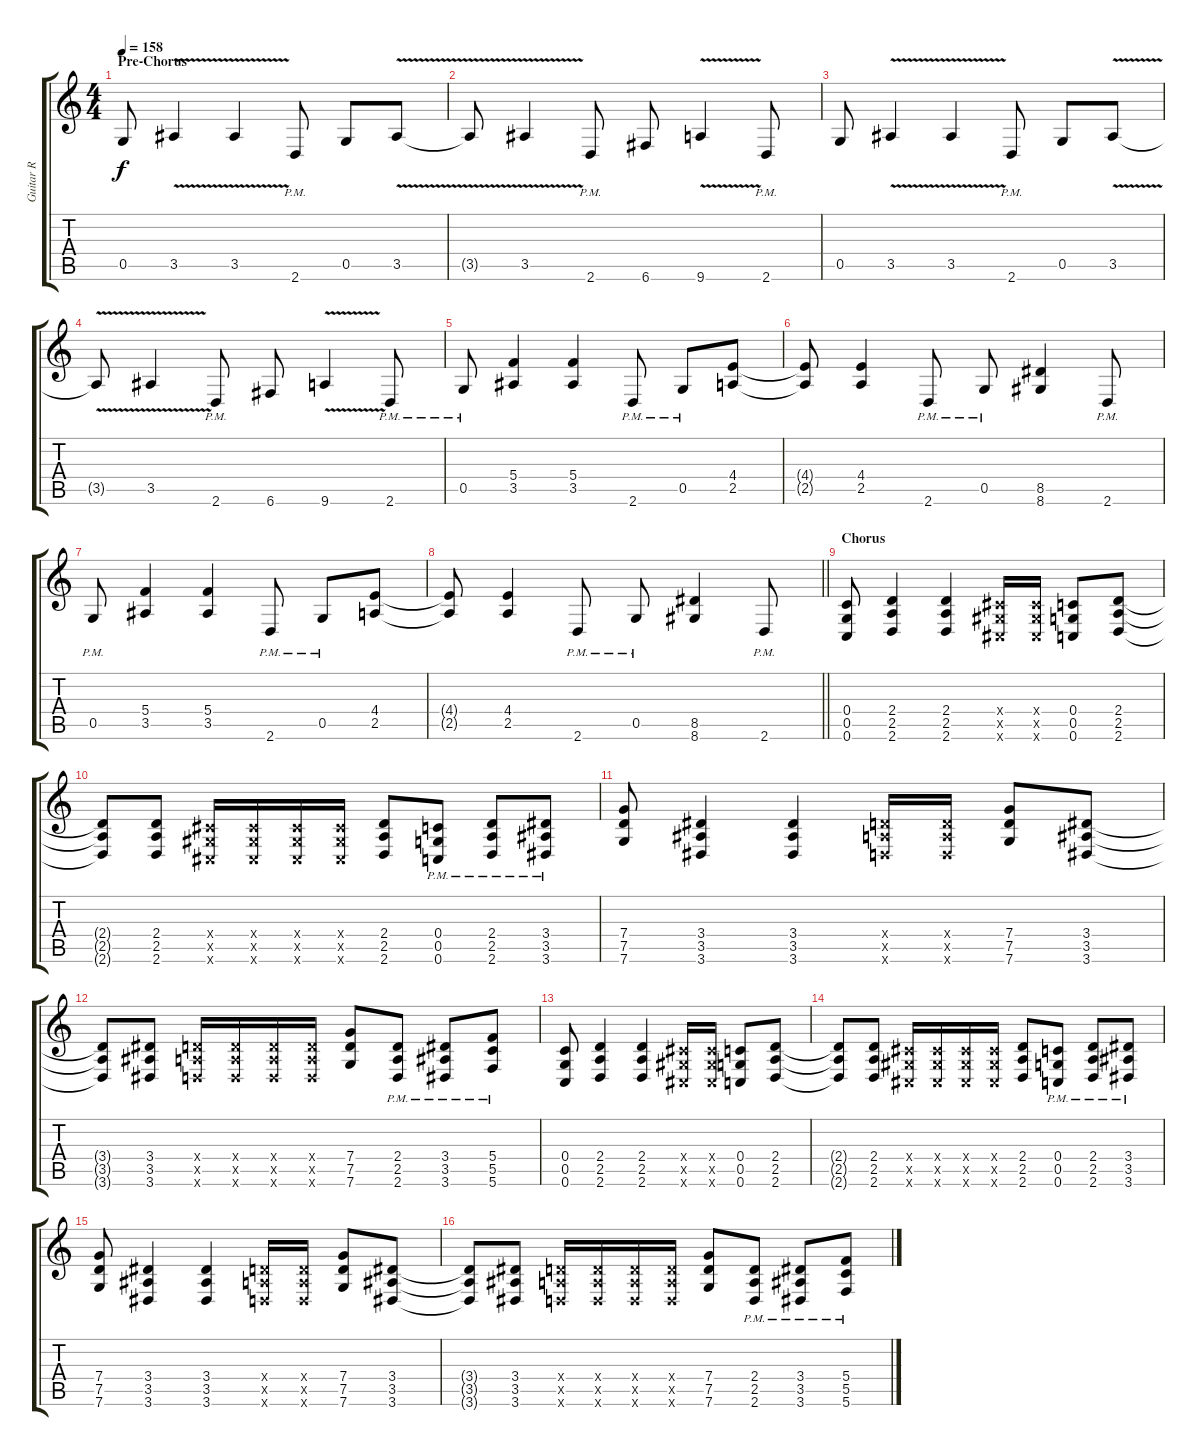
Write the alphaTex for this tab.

\track ("Guitar R" "Guitar R") {instrument overdrivenguitar}
\staff {score tabs}
\tuning (D4 A3 F3 C3 G2 C2) {hide}
\ts (4 4)
\section ("" "Pre-Chorus")
\tempo 158
\clef g2
\ks c
0.5.8{dy f} 3.5{v}.4 3.5{v}.4 2.6{pm}.8 0.5.8 3.5{v}.8 |
3.5{t}.8 3.5{v}.4 2.6{pm}.8 6.6.8 9.6{v}.4 2.6{pm}.8 |
0.5.8 3.5{v}.4 3.5{v}.4 2.6{pm}.8 0.5.8 3.5{v}.8 |
3.5{t}.8 3.5{v}.4 2.6{pm}.8 6.6.8 9.6{v}.4 2.6{pm}.8 |
0.5{pm}.8 (5.4 3.5).4 (5.4 3.5).4 2.6{pm}.8 0.5{pm}.8 (4.4 2.5).8 |
(4.4{t} 2.5{t}).8 (4.4 2.5).4 2.6{pm}.8 0.5{pm}.8 (8.5 8.6).4 2.6{pm}.8 |
0.5{pm}.8 (5.4 3.5).4 (5.4 3.5).4 2.6{pm}.8 0.5{pm}.8 (4.4 2.5).8 |
\barLineRight lightlight
(4.4{t} 2.5{t}).8 (4.4 2.5).4 2.6{pm}.8 0.5{pm}.8 (8.5 8.6).4 2.6{pm}.8 |
\section ("" "Chorus")
(0.4 0.5 0.6).8 (2.4 2.5 2.6).4 (2.4 2.5 2.6).4 (1.4{x} 1.5{x} 1.6{x}).16 (1.4{x} 1.5{x} 1.6{x}).16 (0.4 0.5 0.6).8 (2.4 2.5 2.6).8 |
(2.4{t} 2.5{t} 2.6{t}).8 (2.4 2.5 2.6).8 (1.4{x} 1.5{x} 1.6{x}).16 (1.4{x} 1.5{x} 1.6{x}).16 (1.4{x} 1.5{x} 1.6{x}).16 (1.4{x} 1.5{x} 1.6{x}).16 (2.4 2.5 2.6).8 (0.4{pm} 0.5{pm} 0.6{pm}).8 (2.4{pm} 2.5{pm} 2.6{pm}).8 (3.4{pm} 3.5{pm} 3.6{pm}).8 |
(7.4 7.5 7.6).8 (3.4 3.5 3.6).4 (3.4 3.5 3.6).4 (2.4{x} 2.5{x} 2.6{x}).16 (2.4{x} 2.5{x} 2.6{x}).16 (7.4 7.5 7.6).8 (3.4 3.5 3.6).8 |
(3.4{t} 3.5{t} 3.6{t}).8 (3.4 3.5 3.6).8 (2.4{x} 2.5{x} 2.6{x}).16 (2.4{x} 2.5{x} 2.6{x}).16 (2.4{x} 2.5{x} 2.6{x}).16 (2.4{x} 2.5{x} 2.6{x}).16 (7.4 7.5 7.6).8 (2.4{pm} 2.5{pm} 2.6{pm}).8 (3.4{pm} 3.5{pm} 3.6{pm}).8 (5.4{pm} 5.5{pm} 5.6{pm}).8 |
(0.4 0.5 0.6).8 (2.4 2.5 2.6).4 (2.4 2.5 2.6).4 (1.4{x} 1.5{x} 1.6{x}).16 (1.4{x} 1.5{x} 1.6{x}).16 (0.4 0.5 0.6).8 (2.4 2.5 2.6).8 |
(2.4{t} 2.5{t} 2.6{t}).8 (2.4 2.5 2.6).8 (1.4{x} 1.5{x} 1.6{x}).16 (1.4{x} 1.5{x} 1.6{x}).16 (1.4{x} 1.5{x} 1.6{x}).16 (1.4{x} 1.5{x} 1.6{x}).16 (2.4 2.5 2.6).8 (0.4{pm} 0.5{pm} 0.6{pm}).8 (2.4{pm} 2.5{pm} 2.6{pm}).8 (3.4{pm} 3.5{pm} 3.6{pm}).8 |
(7.4 7.5 7.6).8 (3.4 3.5 3.6).4 (3.4 3.5 3.6).4 (2.4{x} 2.5{x} 2.6{x}).16 (2.4{x} 2.5{x} 2.6{x}).16 (7.4 7.5 7.6).8 (3.4 3.5 3.6).8 |
(3.4{t} 3.5{t} 3.6{t}).8 (3.4 3.5 3.6).8 (2.4{x} 2.5{x} 2.6{x}).16 (2.4{x} 2.5{x} 2.6{x}).16 (2.4{x} 2.5{x} 2.6{x}).16 (2.4{x} 2.5{x} 2.6{x}).16 (7.4 7.5 7.6).8 (2.4{pm} 2.5{pm} 2.6{pm}).8 (3.4{pm} 3.5{pm} 3.6{pm}).8 (5.4{pm} 5.5{pm} 5.6{pm}).8
